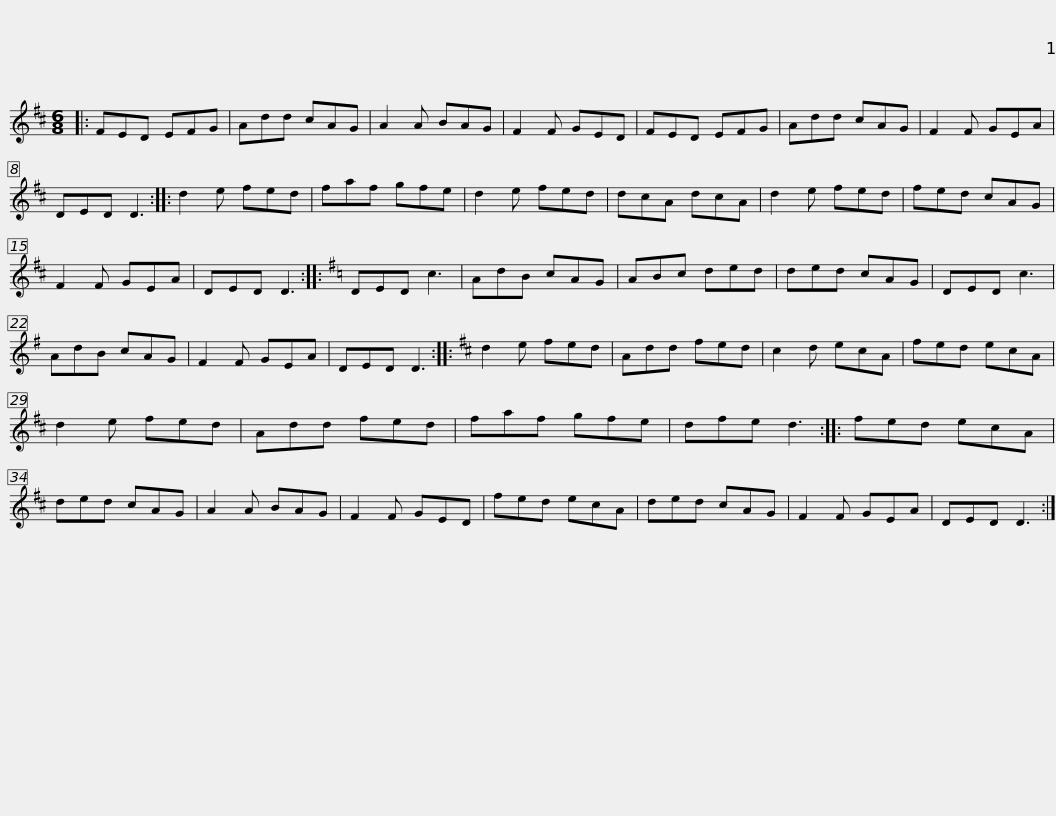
X:1
L:1/8
M:6/8
I:linebreak $
K:D
V:1 treble
V:1
|: FED EFG | Add cAG | A2 A BAG | F2 F GED | FED EFG | %5
 Add cAG | F2 F GEA |$ DED D3 :: d2 e fed | faf gfe | %10
 d2 e fed | dcA dcA | d2 e fed | fed cAG | F2 F GEA |$ %15
 DED D3 ::[K:G] DED c3 | AdB cAG | ABc ded | ded cAG | %20
 DED c3 | AdB cAG | F2 F GEA |$ DED D3 ::[K:D] d2 e fed | %25
 Add fed | c2 d ecA | fed ecA | d2 e fed | Add fed |$ %30
 faf gfe | dfe d3 :: fed ecA | ded cAG | A2 A BAG | %35
 F2 F GED | fed ecA |$ ded cAG | F2 F GEA | DED D3 :| %40
